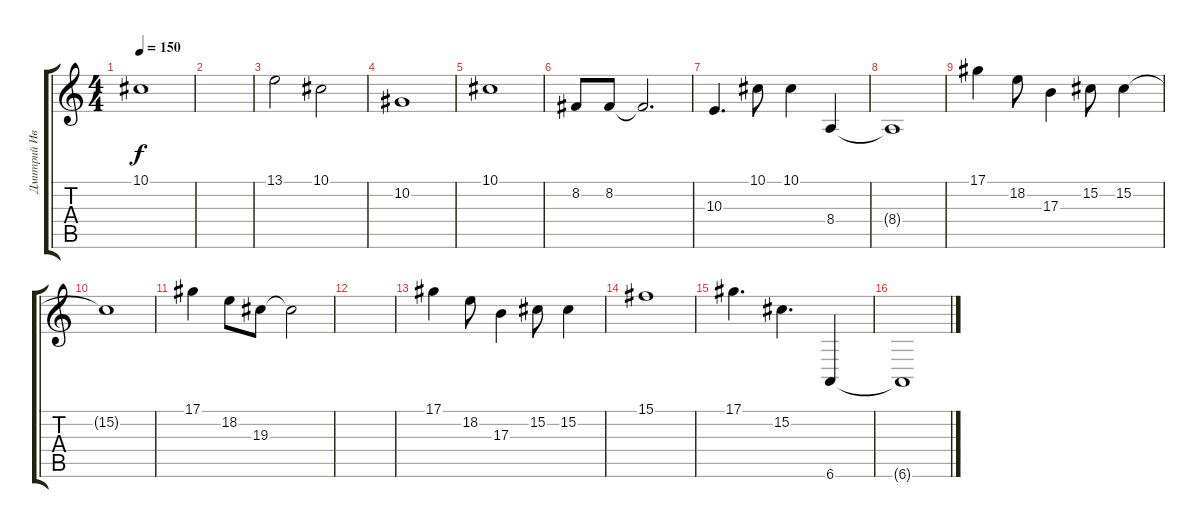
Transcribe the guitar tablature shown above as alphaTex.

\track ("Дмитрий Иванов" "Дмитрий Ив") {instrument stringensemble2}
\staff {score tabs}
\tuning (Eb4 Bb3 Gb3 Db3 Ab2 Eb2) {hide}
\ts (4 4)
\tempo 150
\clef g2
\ks c
10.1{t}.1{dy f} |
|
13.1.2 10.1.2 |
10.2.1 |
10.1.1 |
8.2.8 8.2.8 8.2{t}.2{d} |
10.3.4{d} 10.1.8 10.1.4 8.4.4 |
8.4{t}.1 |
17.1.4 18.2.8 17.3.4 15.2.8 15.2.4 |
15.2{t}.1 |
17.1.4 18.2.8 19.3.8 19.3{t}.2 |
|
17.1.4 18.2.8 17.3.4 15.2.8 15.2.4 |
15.1.1 |
17.1.4{d} 15.2.4{d} 6.6.4 |
6.6{t}.1
